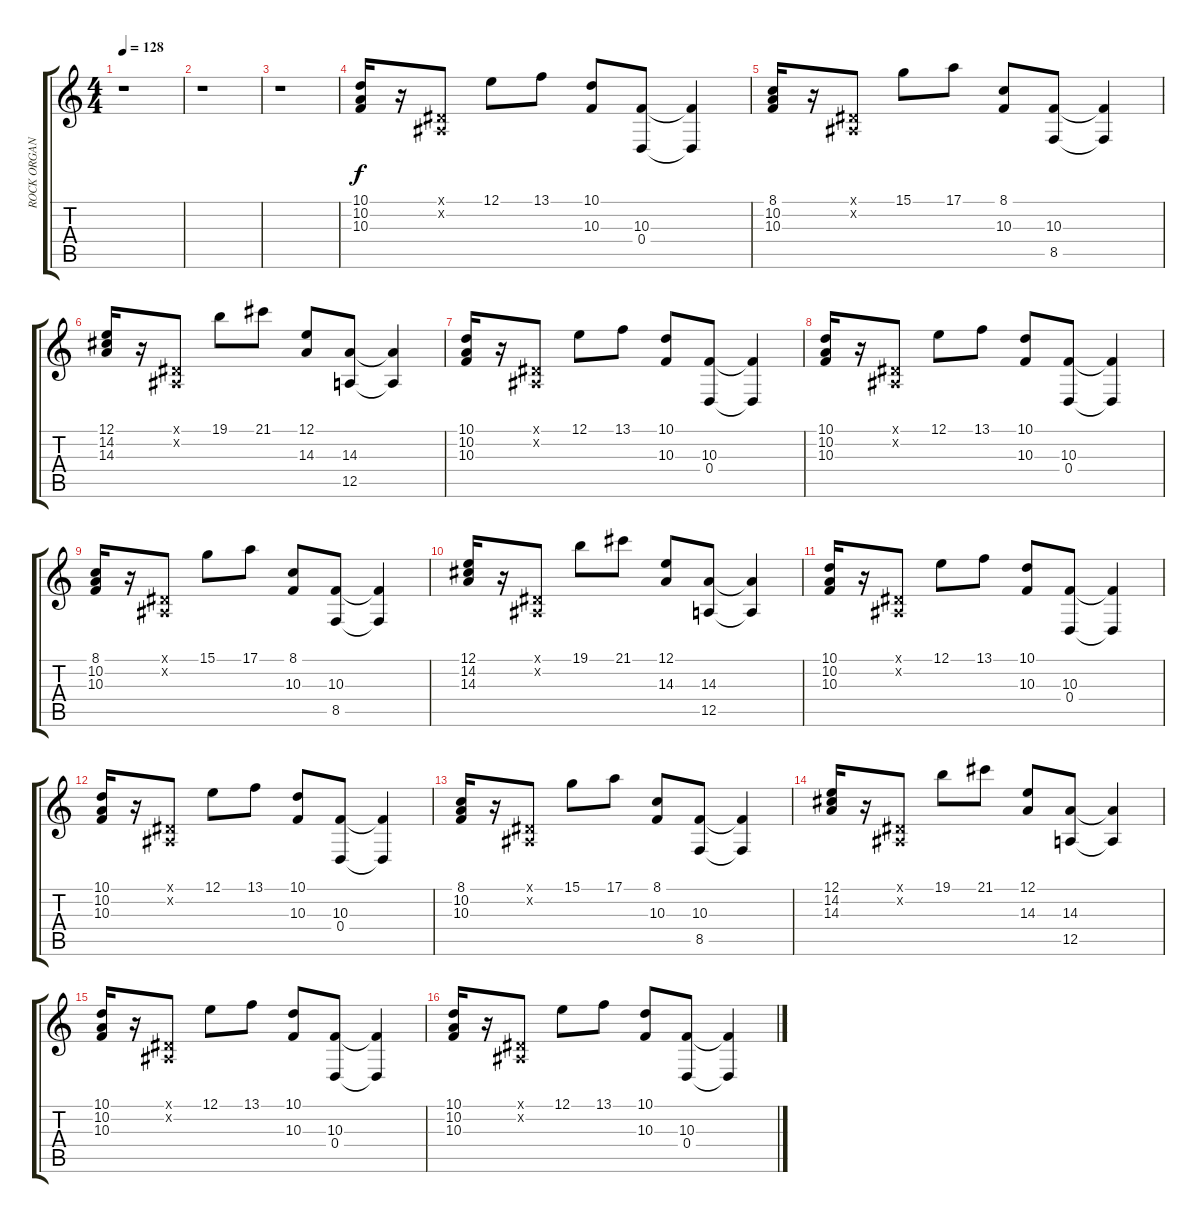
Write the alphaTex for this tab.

\track ("ROCK ORGAN" "ROCK ORGAN") {instrument rockorgan}
\staff {score tabs}
\tuning (E4 B3 G3 D3 A2 E2) {hide}
\ts (4 4)
\tempo 128
\clef g2
\ks c
r.1{dy f} |
r.1 |
r.1 |
(10.1 10.2 10.3).16 r.16 (-1.1{x} -1.2{x}).8 12.1.8 13.1.8 (10.1 10.3).8 (10.3 0.4).8 (10.3{t} 0.4{t}).4 |
(8.1 10.2 10.3).16 r.16 (-1.1{x} -1.2{x}).8 15.1.8 17.1.8 (8.1 10.3).8 (10.3 8.5).8 (10.3{t} 8.5{t}).4 |
(12.1 14.2 14.3).16 r.16 (-1.1{x} -1.2{x}).8 19.1.8 21.1.8 (12.1 14.3).8 (14.3 12.5).8 (14.3{t} 12.5{t}).4 |
(10.1 10.2 10.3).16 r.16 (-1.1{x} -1.2{x}).8 12.1.8 13.1.8 (10.1 10.3).8 (10.3 0.4).8 (10.3{t} 0.4{t}).4 |
(10.1 10.2 10.3).16 r.16 (-1.1{x} -1.2{x}).8 12.1.8 13.1.8 (10.1 10.3).8 (10.3 0.4).8 (10.3{t} 0.4{t}).4 |
(8.1 10.2 10.3).16 r.16 (-1.1{x} -1.2{x}).8 15.1.8 17.1.8 (8.1 10.3).8 (10.3 8.5).8 (10.3{t} 8.5{t}).4 |
(12.1 14.2 14.3).16 r.16 (-1.1{x} -1.2{x}).8 19.1.8 21.1.8 (12.1 14.3).8 (14.3 12.5).8 (14.3{t} 12.5{t}).4 |
(10.1 10.2 10.3).16 r.16 (-1.1{x} -1.2{x}).8 12.1.8 13.1.8 (10.1 10.3).8 (10.3 0.4).8 (10.3{t} 0.4{t}).4 |
(10.1 10.2 10.3).16 r.16 (-1.1{x} -1.2{x}).8 12.1.8 13.1.8 (10.1 10.3).8 (10.3 0.4).8 (10.3{t} 0.4{t}).4 |
(8.1 10.2 10.3).16 r.16 (-1.1{x} -1.2{x}).8 15.1.8 17.1.8 (8.1 10.3).8 (10.3 8.5).8 (10.3{t} 8.5{t}).4 |
(12.1 14.2 14.3).16 r.16 (-1.1{x} -1.2{x}).8 19.1.8 21.1.8 (12.1 14.3).8 (14.3 12.5).8 (14.3{t} 12.5{t}).4 |
(10.1 10.2 10.3).16 r.16 (-1.1{x} -1.2{x}).8 12.1.8 13.1.8 (10.1 10.3).8 (10.3 0.4).8 (10.3{t} 0.4{t}).4 |
(10.1 10.2 10.3).16 r.16 (-1.1{x} -1.2{x}).8 12.1.8 13.1.8 (10.1 10.3).8 (10.3 0.4).8 (10.3{t} 0.4{t}).4
